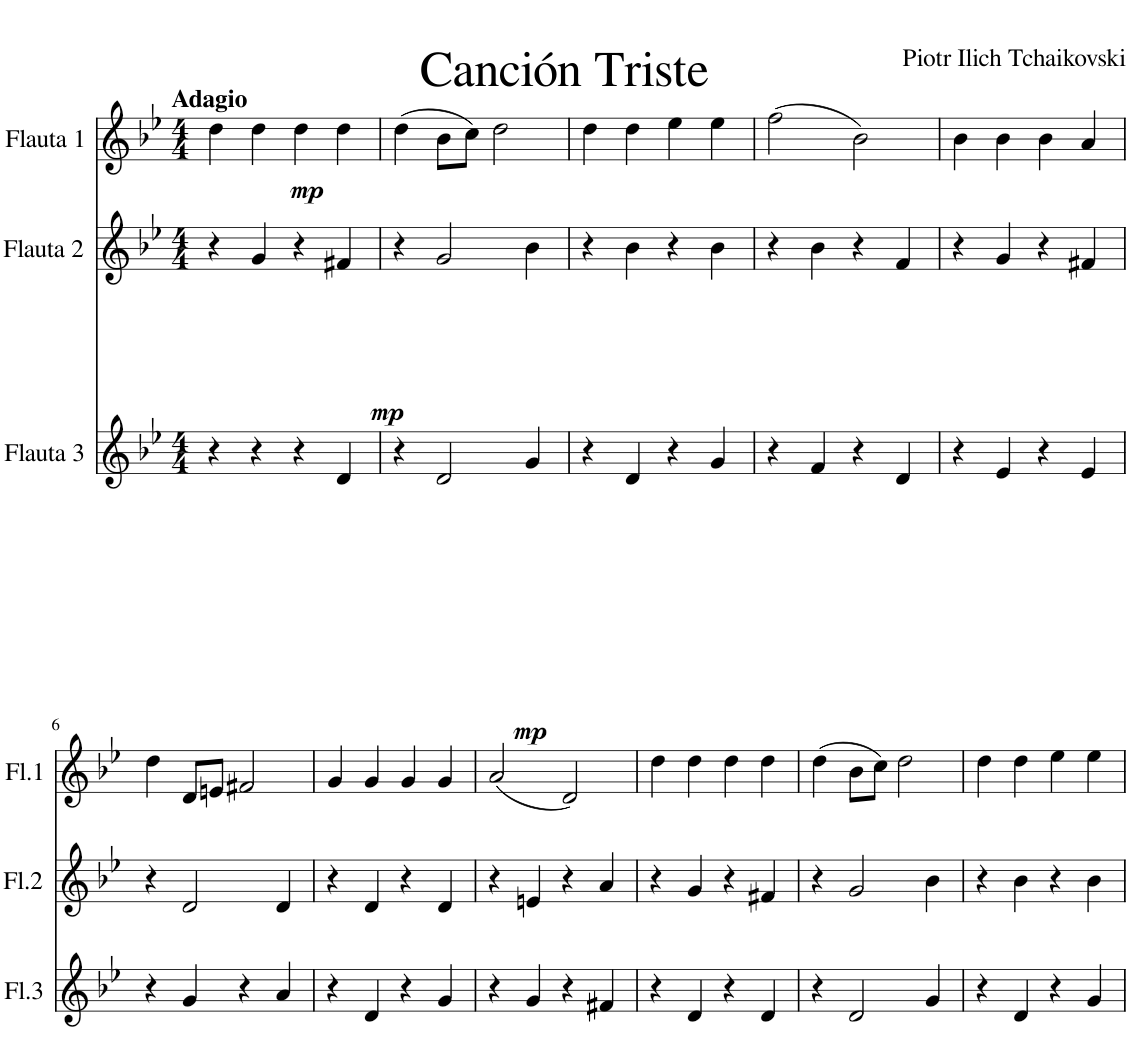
**kern	**dynam	**kern	**dynam	**kern	**dynam
*part3	*part3	*part2	*part2	*part1	*part1
*staff3	*staff3	*staff2	*staff2	*staff1	*staff1
*I"Flauta 3	*	*I"Flauta 2	*	*I"Flauta 1	*
*I'Fl.3	*	*I'Fl.2	*	*I'Fl.1	*
*clefG2	*	*clefG2	*	*clefG2	*
*k[b-e-]	*	*k[b-e-]	*	*k[b-e-]	*
*M4/4	*	*M4/4	*	*M4/4	*
=1	=1	=1	=1	=1	=1
!	!	!	!	!LO:TX:a:B:t=Adagio	!
!	!	!	!	!	!LO:DY:b
4r	.	4r	.	4dd\	mp
!	!	!	!LO:DY:b	!	!
4r	.	4g/	mp	4dd\	.
4r	.	4r	.	4dd\	.
!	!LO:DY:b	!	!	!	!
4d/	mp	4f#X/	.	4dd\	.
=2	=2	=2	=2	=2	=2
4r	.	4r	.	(4dd\	.
2d/	.	2g/	.	8b-\L	.
.	.	.	.	8cc\J)	.
.	.	.	.	2dd\	.
4g/	.	4b-\	.	.	.
=3	=3	=3	=3	=3	=3
4r	.	4r	.	4dd\	.
4d/	.	4b-\	.	4dd\	.
4r	.	4r	.	4ee-\	.
4g/	.	4b-\	.	4ee-\	.
=4	=4	=4	=4	=4	=4
4r	.	4r	.	(2ff\	.
4f/	.	4b-\	.	.	.
4r	.	4r	.	2b-\)	.
4d/	.	4f/	.	.	.
=5	=5	=5	=5	=5	=5
4r	.	4r	.	4b-\	.
4e-/	.	4g/	.	4b-\	.
4r	.	4r	.	4b-\	.
4e-/	.	4f#X/	.	4a/	.
!!LO:LB:g=z
=6	=6	=6	=6	=6	=6
4r	.	4r	.	4dd\	.
4g/	.	2d/	.	8d/L	.
.	.	.	.	8en/J	.
4r	.	.	.	2f#X/	.
4a/	.	4d/	.	.	.
=7	=7	=7	=7	=7	=7
4r	.	4r	.	4g/	.
4d/	.	4d/	.	4g/	.
4r	.	4r	.	4g/	.
4g/	.	4d/	.	4g/	.
=8	=8	=8	=8	=8	=8
4r	.	4r	.	(2a/	.
4g/	.	4en/	.	.	.
4r	.	4r	.	2d/)	.
4f#X/	.	4a/	.	.	.
=9	=9	=9	=9	=9	=9
4r	.	4r	.	4dd\	.
4d/	.	4g/	.	4dd\	.
4r	.	4r	.	4dd\	.
4d/	.	4f#X/	.	4dd\	.
=10	=10	=10	=10	=10	=10
4r	.	4r	.	(4dd\	.
2d/	.	2g/	.	8b-\L	.
.	.	.	.	8cc\J)	.
.	.	.	.	2dd\	.
4g/	.	4b-\	.	.	.
=11	=11	=11	=11	=11	=11
4r	.	4r	.	4dd\	.
4d/	.	4b-\	.	4dd\	.
4r	.	4r	.	4ee-\	.
4g/	.	4b-\	.	4ee-\	.
=	=	=	=	=	=
*-	*-	*-	*-	*-	*-
